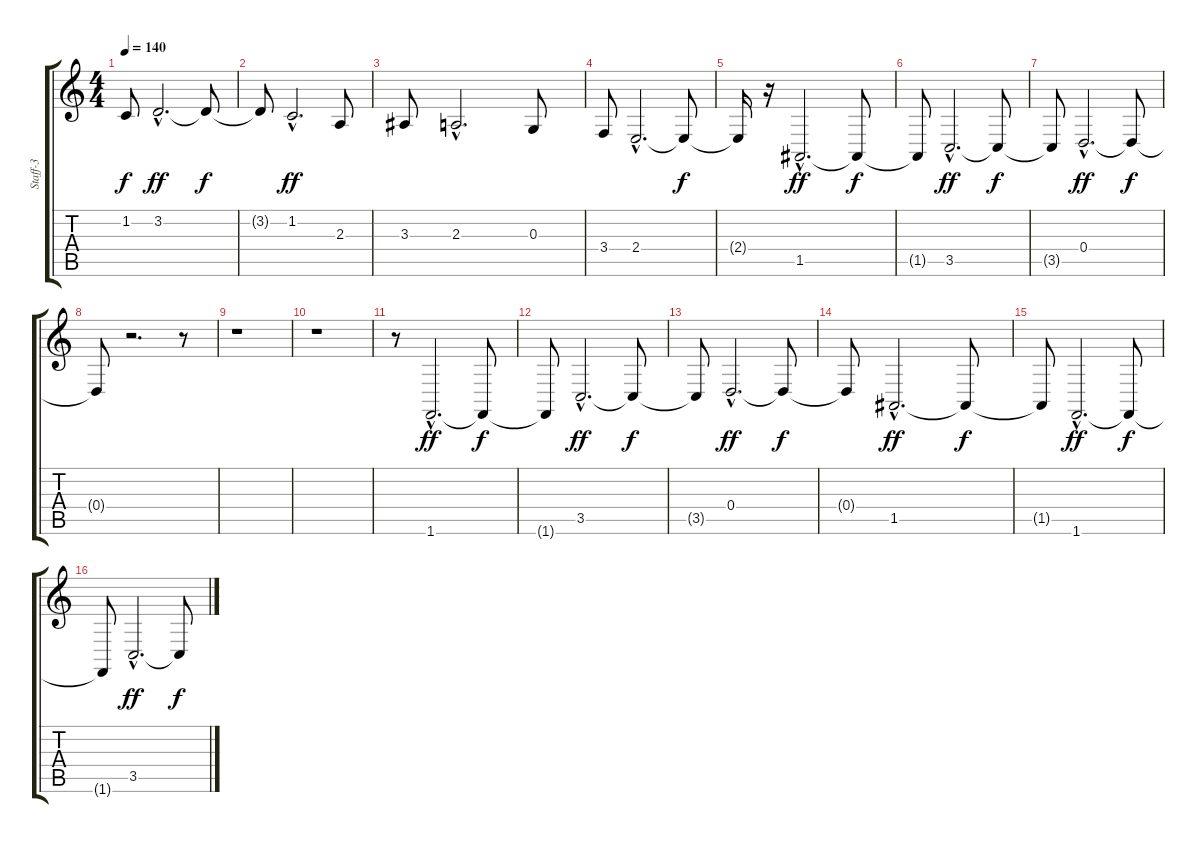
\track ("Staff-3" "Staff-3") {instrument cello}
\staff {score tabs}
\tuning (E4 B3 G3 D3 A2 E2) {hide}
\ts (4 4)
\tempo 140
\clef g2
\ks c
1.2{t}.8{dy f} 3.2{hac}.2{d dy ff volume 8} 3.2{t}.8{dy f} |
3.2{t}.8 1.2{hac}.2{d dy ff volume 8} 2.3.8{volume 16} |
3.3.8 2.3{hac}.2{d volume 8} 0.3.8{volume 16} |
3.4.8 2.4{hac}.2{d} 2.4{t}.8{dy f} |
2.4{t}.16 r.16 1.5{hac}.2{d dy ff volume 0} 1.5{t}.8{dy f} |
1.5{t}.8 3.5{hac}.2{d dy ff volume 16} 3.5{t}.8{dy f} |
3.5{t}.8 0.4{hac}.2{d dy ff volume 8} 0.4{t}.8{dy f} |
0.4{t}.8 r.2{d} r.8 |
r.1 |
r.1 |
r.8 1.6{hac}.2{d dy ff volume 8} 1.6{t}.8{dy f} |
1.6{t}.8 3.5{hac}.2{d dy ff volume 8} 3.5{t}.8{dy f} |
3.5{t}.8 0.4{hac}.2{d dy ff volume 8} 0.4{t}.8{dy f} |
0.4{t}.8 1.5{hac}.2{d dy ff volume 8} 1.5{t}.8{dy f} |
1.5{t}.8 1.6{hac}.2{d dy ff volume 8} 1.6{t}.8{dy f} |
1.6{t}.8 3.5{hac}.2{d dy ff volume 8} 3.5{t}.8{dy f}
